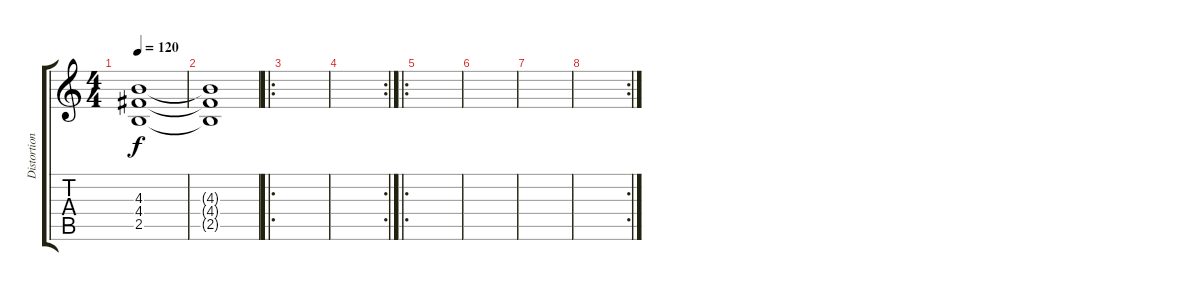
\track ("Distortion Lead Guitar" "Distortion") {instrument overdrivenguitar}
\staff {score tabs}
\tuning (E4 B3 G3 D3 A2 E2) {hide}
\ts (4 4)
\tempo 120
\clef g2
\ks c
(4.3 4.4 2.5).1{dy f} |
(4.3{t} 4.4{t} 2.5{t}).1 |
\ro
|
\rc 2
|
\ro
|
|
|
\rc 2
